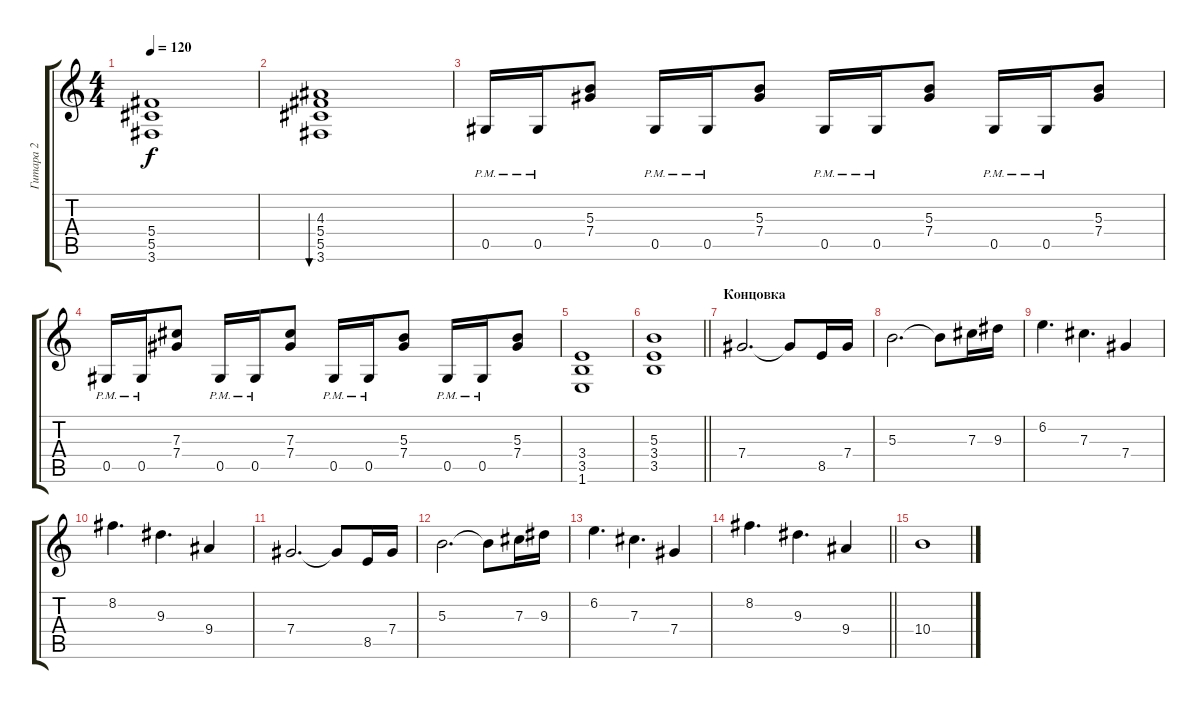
\track ("Гитара 2" "Гитара 2") {instrument distortionguitar}
\staff {score tabs}
\tuning (Eb4 Bb3 Gb3 Db3 Ab2 Eb2) {hide}
\ts (4 4)
\tempo 120
\clef g2
\ks c
(5.4 5.5 3.6).1{dy f} |
(4.3 5.4 5.5 3.6).1{bu 60} |
0.5{pm}.16 0.5{pm}.16 (5.3 7.4).8 0.5{pm}.16 0.5{pm}.16 (5.3 7.4).8 0.5{pm}.16 0.5{pm}.16 (5.3 7.4).8 0.5{pm}.16 0.5{pm}.16 (5.3 7.4).8 |
0.5{pm}.16 0.5{pm}.16 (7.3 7.4).8 0.5{pm}.16 0.5{pm}.16 (7.3 7.4).8 0.5{pm}.16 0.5{pm}.16 (5.3 7.4).8 0.5{pm}.16 0.5{pm}.16 (5.3 7.4).8 |
(3.4 3.5 1.6).1 |
\barLineRight lightlight
(5.3 3.4 3.5).1 |
\section ("" "Концовка")
7.4.2{d} 7.4{t}.8 8.5.16 7.4.16 |
5.3.2{d} 5.3{t}.8 7.3.16 9.3.16 |
6.2.4{d} 7.3.4{d} 7.4.4 |
8.2.4{d} 9.3.4{d} 9.4.4 |
7.4.2{d} 7.4{t}.8 8.5.16 7.4.16 |
5.3.2{d} 5.3{t}.8 7.3.16 9.3.16 |
6.2.4{d} 7.3.4{d} 7.4.4 |
\barLineRight lightlight
8.2.4{d} 9.3.4{d} 9.4.4 |
10.4.1
